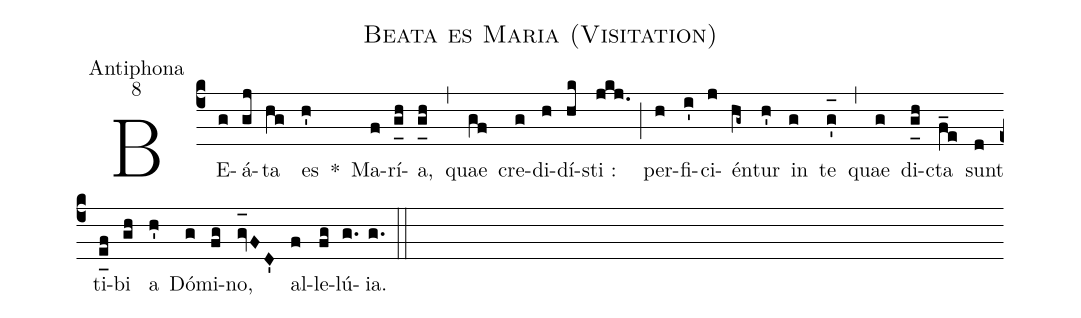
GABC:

name:Beata es Maria (Visitation);
office-part:Antiphona;
mode:8;
%%
(c4) BE(g)á(gj)ta(hg) es(h') *() Ma(f)rí(g_[uh:l]h)a,(g_[uh:l]h) (,) quae(gf) cre(g)di(h)dí(hk)sti :(jkj.) (;) per(h)fi(i')ci(j)én(hg~)tur(h') in(g) te(g'_[oh:h]) (,) quae(g) di(g_[uh:l]h)cta(f_e) sunt(d) ti(e_[uh:l]f)bi(gh) a(h') Dó(g)mi(fg)no,(gv_[oh:h]FD') al(f)le(fg)lú(g.){ia}.(g.) (::)
